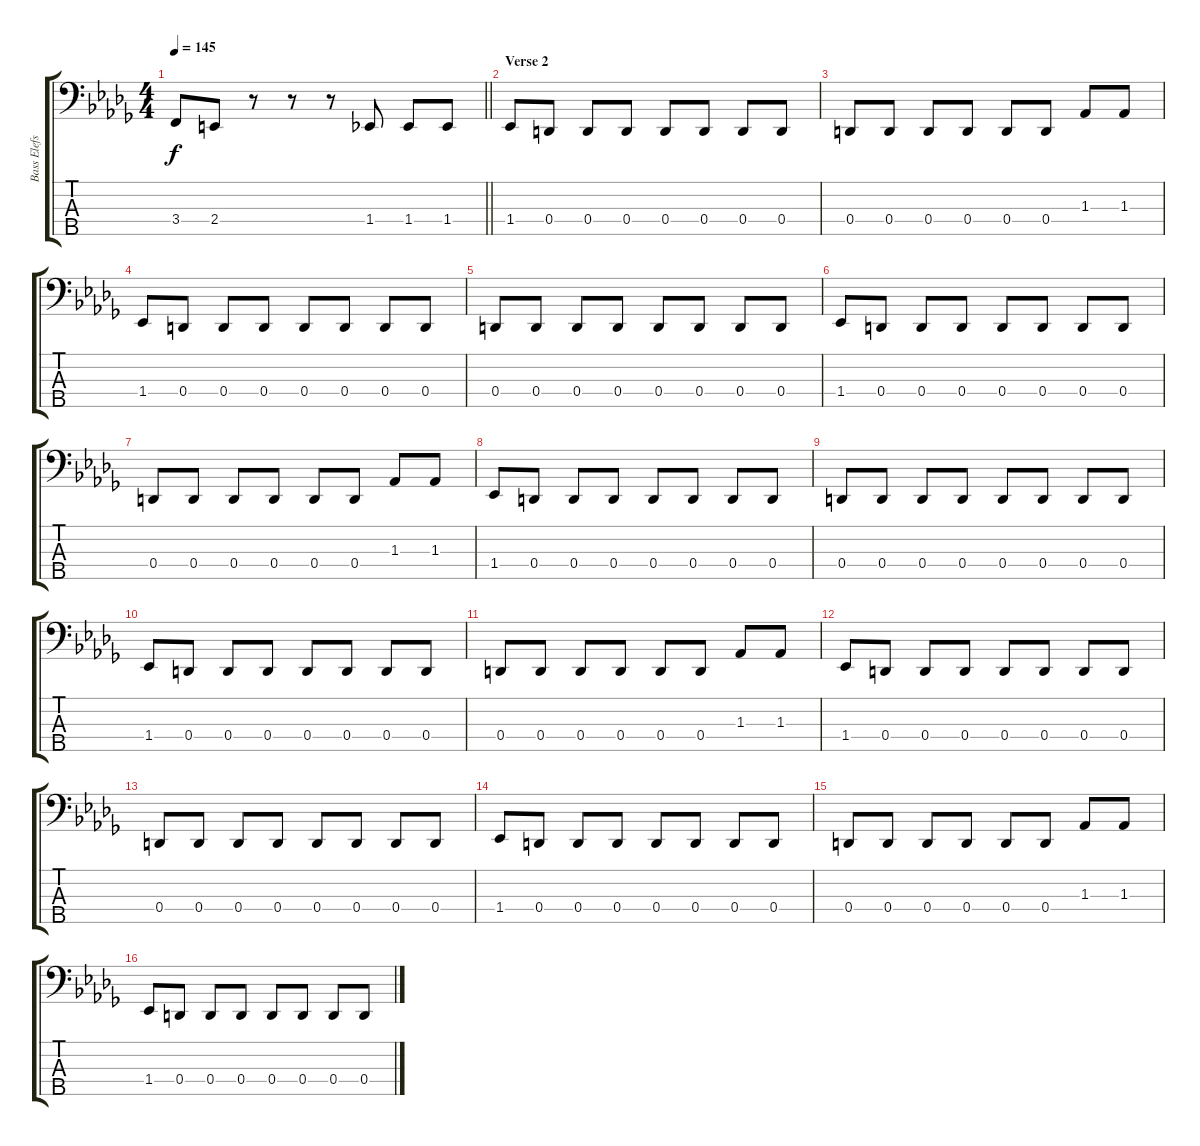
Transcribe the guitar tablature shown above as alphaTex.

\track ("Bass Elefson" "Bass Elefs") {instrument electricbasspick}
\staff {score tabs}
\tuning (F2 C2 G1 D1 A0) {hide}
\ts (4 4)
\tempo 145
\clef f4
\barLineRight lightlight
\ks db
3.4.8{dy f} 2.4.8 r.8 r.8 r.8 1.4.8 1.4.8 1.4.8 |
\section ("" "Verse 2")
1.4.8 0.4.8 0.4.8 0.4.8 0.4.8 0.4.8 0.4.8 0.4.8 |
0.4.8 0.4.8 0.4.8 0.4.8 0.4.8 0.4.8 1.3.8 1.3.8 |
1.4.8 0.4.8 0.4.8 0.4.8 0.4.8 0.4.8 0.4.8 0.4.8 |
0.4.8 0.4.8 0.4.8 0.4.8 0.4.8 0.4.8 0.4.8 0.4.8 |
1.4.8 0.4.8 0.4.8 0.4.8 0.4.8 0.4.8 0.4.8 0.4.8 |
0.4.8 0.4.8 0.4.8 0.4.8 0.4.8 0.4.8 1.3.8 1.3.8 |
1.4.8 0.4.8 0.4.8 0.4.8 0.4.8 0.4.8 0.4.8 0.4.8 |
0.4.8 0.4.8 0.4.8 0.4.8 0.4.8 0.4.8 0.4.8 0.4.8 |
1.4.8 0.4.8 0.4.8 0.4.8 0.4.8 0.4.8 0.4.8 0.4.8 |
0.4.8 0.4.8 0.4.8 0.4.8 0.4.8 0.4.8 1.3.8 1.3.8 |
1.4.8 0.4.8 0.4.8 0.4.8 0.4.8 0.4.8 0.4.8 0.4.8 |
0.4.8 0.4.8 0.4.8 0.4.8 0.4.8 0.4.8 0.4.8 0.4.8 |
1.4.8 0.4.8 0.4.8 0.4.8 0.4.8 0.4.8 0.4.8 0.4.8 |
0.4.8 0.4.8 0.4.8 0.4.8 0.4.8 0.4.8 1.3.8 1.3.8 |
1.4.8 0.4.8 0.4.8 0.4.8 0.4.8 0.4.8 0.4.8 0.4.8
